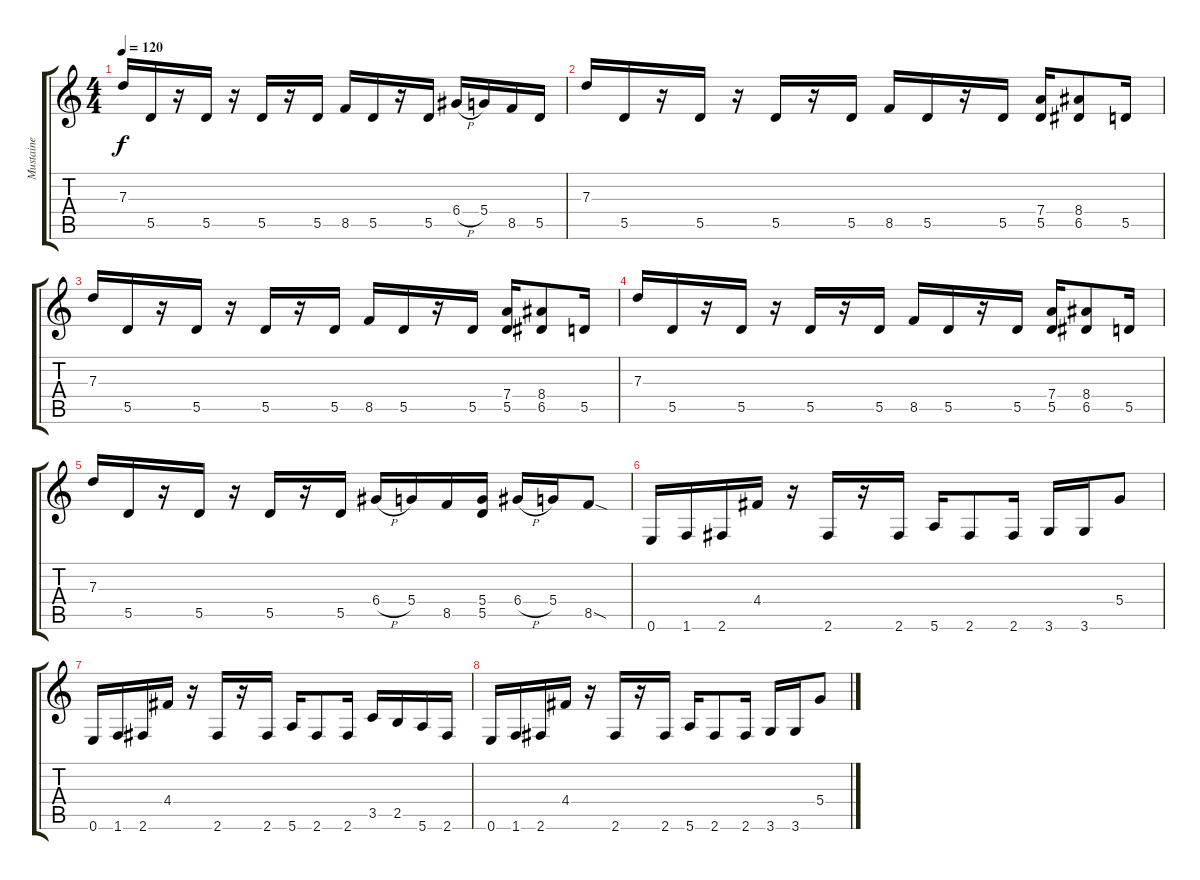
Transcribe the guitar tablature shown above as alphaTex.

\track ("Mustaine" "Mustaine") {instrument distortionguitar}
\staff {score tabs}
\tuning (E4 B3 G3 D3 A2 E2) {hide}
\ts (4 4)
\tempo 120
\clef g2
\ks c
7.3.16{dy f} 5.5.16 r.16 5.5.16 r.16 5.5.16 r.16 5.5.16 8.5.16 5.5.16 r.16 5.5.16 6.4{h}.16 5.4.16 8.5.16 5.5.16 |
7.3.16 5.5.16 r.16 5.5.16 r.16 5.5.16 r.16 5.5.16 8.5.16 5.5.16 r.16 5.5.16 (7.4 5.5).16 (8.4 6.5).8 5.5.16 |
7.3.16 5.5.16 r.16 5.5.16 r.16 5.5.16 r.16 5.5.16 8.5.16 5.5.16 r.16 5.5.16 (7.4 5.5).16 (8.4 6.5).8 5.5.16 |
7.3.16 5.5.16 r.16 5.5.16 r.16 5.5.16 r.16 5.5.16 8.5.16 5.5.16 r.16 5.5.16 (7.4 5.5).16 (8.4 6.5).8 5.5.16 |
7.3.16 5.5.16 r.16 5.5.16 r.16 5.5.16 r.16 5.5.16 6.4{h}.16 5.4.16 8.5.16 (5.4 5.5).16 6.4{h}.16 5.4.16 8.5{sod}.8 |
0.6.16 1.6.16 2.6.16 4.4.16 r.16 2.6.16 r.16 2.6.16 5.6.16 2.6.8 2.6.16 3.6.16 3.6.16 5.4.8 |
0.6.16 1.6.16 2.6.16 4.4.16 r.16 2.6.16 r.16 2.6.16 5.6.16 2.6.8 2.6.16 3.5.16 2.5.16 5.6.16 2.6.16 |
0.6.16 1.6.16 2.6.16 4.4.16 r.16 2.6.16 r.16 2.6.16 5.6.16 2.6.8 2.6.16 3.6.16 3.6.16 5.4.8
